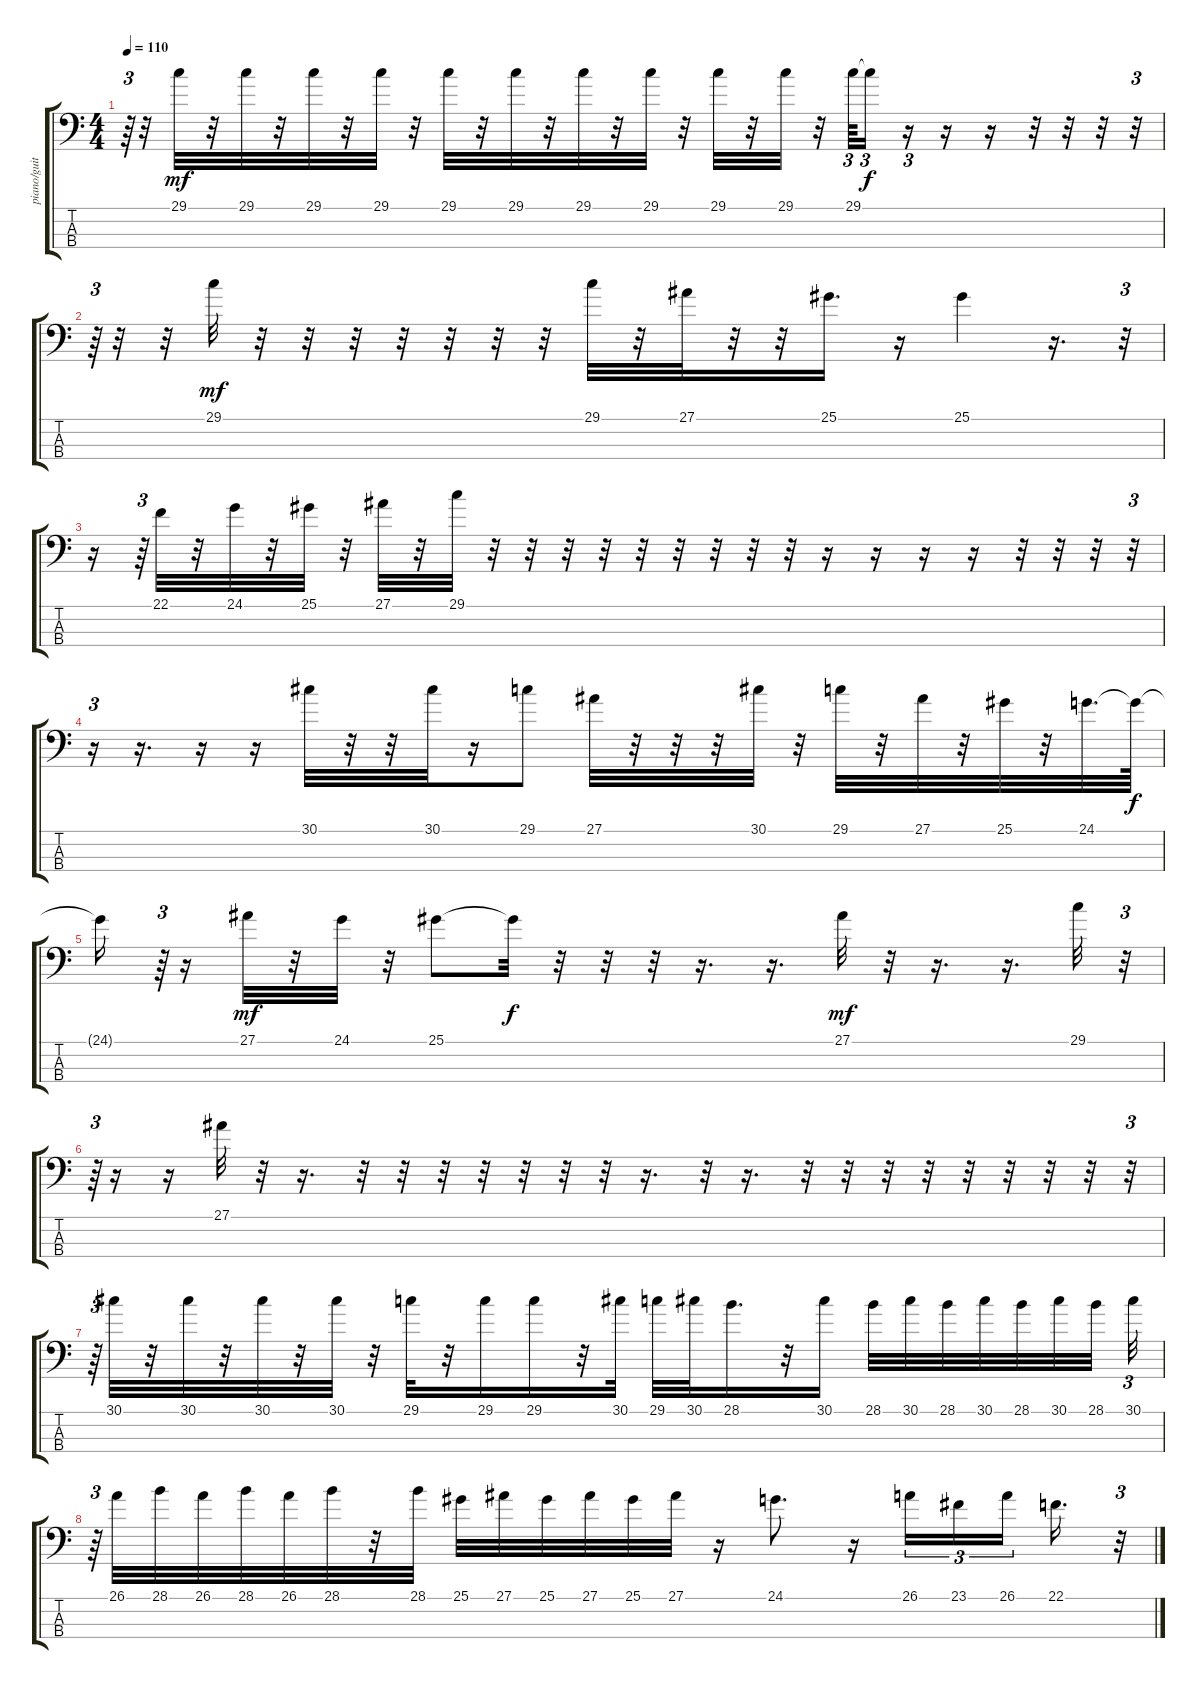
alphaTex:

\track ("piano/guit/bass/syn " "piano/guit") {instrument brightacousticpiano}
\staff {score tabs}
\tuning (G2 D2 A1 E1) {hide}
\ts (4 4)
\tempo 110
\clef f4
\ks c
r.64{tu (3 2) dy mf} r.32 29.1.32 r.32 29.1.32 r.32 29.1.32 r.32 29.1.32 r.32 29.1.32 r.32 29.1.32 r.32 29.1.32 r.32 29.1.32 r.32 29.1.32 r.32 29.1.32 r.32 29.1.64{tu (3 2)} 29.1{t}.16{tu (3 2) dy f} r.16{tu (3 2)} r.16 r.16 r.32 r.32 r.32 r.32{tu (3 2)} |
r.64{tu (3 2)} r.32 r.32 29.1.32{dy mf} r.32 r.32 r.32 r.32 r.32 r.32 r.32 29.1.32 r.32 27.1.32 r.32 r.32 25.1.16{d} r.16 25.1.4 r.16{d} r.32{tu (3 2)} |
r.16 r.64{tu (3 2)} 22.1.32 r.32 24.1.32 r.32 25.1.32 r.32 27.1.32 r.32 29.1.32 r.32 r.32 r.32 r.32 r.32 r.32 r.32 r.32 r.32 r.16 r.16 r.16 r.16 r.32 r.32 r.32 r.32{tu (3 2)} |
r.16{tu (3 2)} r.16{d} r.16{volume 14} r.16 30.1.32{volume 14} r.32 r.32{volume 14} 30.1.32 r.16 29.1.8{volume 14} 27.1.32{volume 14} r.32 r.32 r.32 30.1.32{volume 14} r.32 29.1.32 r.32 27.1.32{volume 14} r.32 25.1.32 r.32 24.1.32{d volume 14} 24.1{t}.64{dy f} |
24.1{t}.16 r.64{tu (3 2)} r.16 27.1.32{dy mf volume 14} r.32 24.1.32{volume 13} r.32 25.1.8 25.1{t}.32{dy f} r.32 r.32{volume 13} r.32 r.16{d} r.16{d} 27.1.32{dy mf volume 13} r.32 r.16{d volume 13} r.16{d} 29.1.32{volume 13} r.32{tu (3 2)} |
r.64{tu (3 2)} r.16{volume 13} r.16 27.1.32{volume 12} r.32 r.16{d} r.32 r.32{volume 12} r.32 r.32{volume 12} r.32 r.32 r.32 r.16{d volume 12} r.32 r.16{d volume 12} r.32 r.32{volume 12} r.32 r.32 r.32 r.32{volume 12} r.32 r.32 r.32{tu (3 2)} |
r.64{tu (3 2)} 30.1.32 r.32{volume 12} 30.1.32 r.32 30.1.32 r.32{volume 12} 30.1.32 r.32 29.1.32 r.32{volume 11} 29.1.16 29.1.16 r.32 30.1.32{volume 11} 29.1.32 30.1.32{volume 11} 28.1.16{d} r.32 30.1.16{volume 11} 28.1.32 30.1.32 28.1.32{volume 11} 30.1.32 28.1.32 30.1.32 28.1.32{volume 11} 30.1.32{tu (3 2)} |
r.64{tu (3 2)} 26.1.32 28.1.32 26.1.32{volume 11} 28.1.32 26.1.32 28.1.32 r.32 28.1.32{volume 10} 25.1.32 27.1.32 25.1.32{volume 10} 27.1.32 25.1.32 27.1.32 r.16 24.1.8{d volume 10} r.16 26.1.16{tu (3 2) volume 10} 23.1.16{tu (3 2)} 26.1.16{tu (3 2)} 22.1.16{d volume 10} r.32{tu (3 2)}
